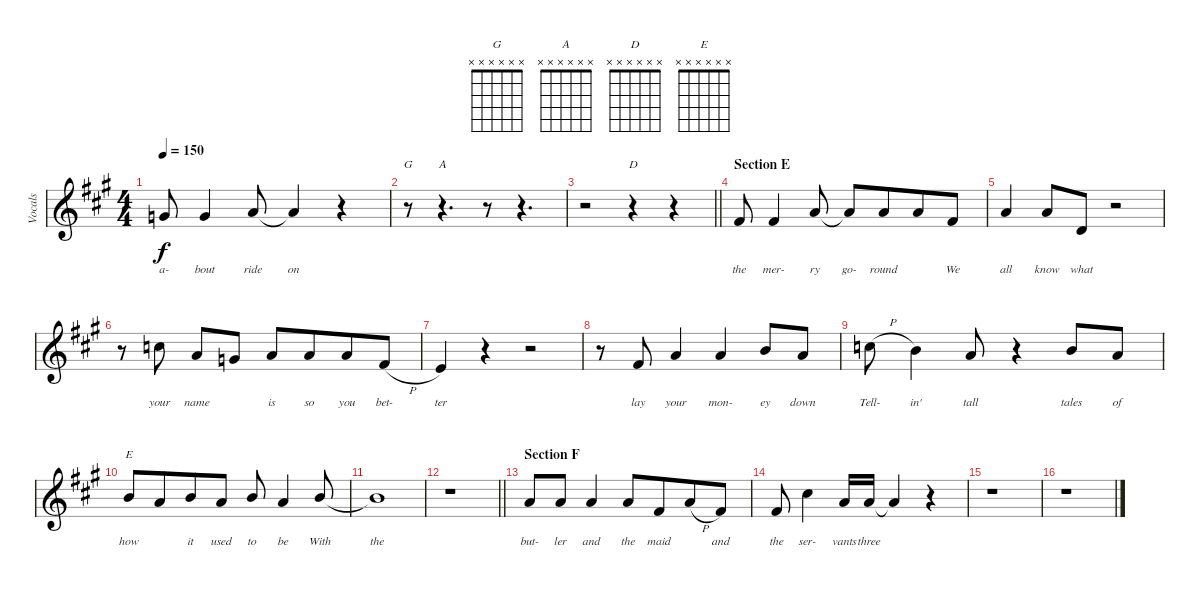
\track ("Vocals" "Vocals") {instrument voiceoohs}
\staff {score}
\tuning (E4 B3 G3 D3 A2 E2) {hide}
\chord ("G" x x x x x x)
\chord ("A" x x x x x x)
\chord ("D" x x x x x x)
\chord ("E" x x x x x x)
\ts (4 4)
\tempo 150
\clef g2
\ks a
3.1.8{lyrics (0 "a-") lyrics (1 "") lyrics (2 "") lyrics (3 "") lyrics (4 "") dy f} 3.1.4{lyrics (0 "bout") lyrics (1 "") lyrics (2 "") lyrics (3 "") lyrics (4 "")} 5.1.8{lyrics (0 "ride") lyrics (1 "") lyrics (2 "") lyrics (3 "") lyrics (4 "")} 5.1{t}.4{lyrics (0 "on") lyrics (1 "") lyrics (2 "") lyrics (3 "") lyrics (4 "")} r.4 |
r.8{ch "G"} r.4{d ch "A"} r.8 r.4{d} |
\barLineRight lightlight
r.2 r.4{ch "D"} r.4 |
\section ("" "Section E")
2.1.8{lyrics (0 "the") lyrics (1 "") lyrics (2 "") lyrics (3 "") lyrics (4 "")} 2.1.4{lyrics (0 "mer-") lyrics (1 "") lyrics (2 "") lyrics (3 "") lyrics (4 "")} 5.1.8{lyrics (0 "ry") lyrics (1 "") lyrics (2 "") lyrics (3 "") lyrics (4 "")} 5.1{t}.8{lyrics (0 "go-") lyrics (1 "") lyrics (2 "") lyrics (3 "") lyrics (4 "")} 5.1.8{lyrics (0 "round ") lyrics (1 "") lyrics (2 "") lyrics (3 "") lyrics (4 "") beam merge} 5.1.8{lyrics (0 "") lyrics (1 "") lyrics (2 "") lyrics (3 "") lyrics (4 "")} 2.1.8{lyrics (0 "We") lyrics (1 "") lyrics (2 "") lyrics (3 "") lyrics (4 "")} |
5.1.4{lyrics (0 "all") lyrics (1 "") lyrics (2 "") lyrics (3 "") lyrics (4 "")} 5.1.8{lyrics (0 "know") lyrics (1 "") lyrics (2 "") lyrics (3 "") lyrics (4 "")} 3.2.8{lyrics (0 "what") lyrics (1 "") lyrics (2 "") lyrics (3 "") lyrics (4 "")} r.2 |
r.8 8.1.8{lyrics (0 "your") lyrics (1 "") lyrics (2 "") lyrics (3 "") lyrics (4 "")} 5.1.8{lyrics (0 "name ") lyrics (1 "") lyrics (2 "") lyrics (3 "") lyrics (4 "")} 3.1.8{lyrics (0 "") lyrics (1 "") lyrics (2 "") lyrics (3 "") lyrics (4 "")} 5.1.8{lyrics (0 "is") lyrics (1 "") lyrics (2 "") lyrics (3 "") lyrics (4 "")} 5.1.8{lyrics (0 "so") lyrics (1 "") lyrics (2 "") lyrics (3 "") lyrics (4 "") beam merge} 5.1.8{lyrics (0 "you") lyrics (1 "") lyrics (2 "") lyrics (3 "") lyrics (4 "")} 2.1{h}.8{lyrics (0 "bet-") lyrics (1 "") lyrics (2 "") lyrics (3 "") lyrics (4 "")} |
0.1.4{lyrics (0 "ter") lyrics (1 "") lyrics (2 "") lyrics (3 "") lyrics (4 "")} r.4 r.2 |
r.8 7.2.8{lyrics (0 "lay") lyrics (1 "") lyrics (2 "") lyrics (3 "") lyrics (4 "")} 5.1.4{lyrics (0 "your") lyrics (1 "") lyrics (2 "") lyrics (3 "") lyrics (4 "")} 5.1.4{lyrics (0 "mon-") lyrics (1 "") lyrics (2 "") lyrics (3 "") lyrics (4 "")} 7.1.8{lyrics (0 "ey") lyrics (1 "") lyrics (2 "") lyrics (3 "") lyrics (4 "")} 5.1.8{lyrics (0 "down") lyrics (1 "") lyrics (2 "") lyrics (3 "") lyrics (4 "")} |
8.1{h}.8{lyrics (0 "Tell-") lyrics (1 "") lyrics (2 "") lyrics (3 "") lyrics (4 "")} 7.1.4{lyrics (0 "in'") lyrics (1 "") lyrics (2 "") lyrics (3 "") lyrics (4 "")} 5.1.8{lyrics (0 "tall") lyrics (1 "") lyrics (2 "") lyrics (3 "") lyrics (4 "")} r.4 7.1.8{lyrics (0 "tales") lyrics (1 "") lyrics (2 "") lyrics (3 "") lyrics (4 "")} 5.1.8{lyrics (0 "of") lyrics (1 "") lyrics (2 "") lyrics (3 "") lyrics (4 "")} |
7.1.8{ch "E" lyrics (0 "how ") lyrics (1 "") lyrics (2 "") lyrics (3 "") lyrics (4 "") beam Up} 5.1.8{lyrics (0 "") lyrics (1 "") lyrics (2 "") lyrics (3 "") lyrics (4 "") beam Up beam merge} 7.1.8{lyrics (0 "it") lyrics (1 "") lyrics (2 "") lyrics (3 "") lyrics (4 "") beam Up} 5.1.8{lyrics (0 "used") lyrics (1 "") lyrics (2 "") lyrics (3 "") lyrics (4 "") beam Up} 7.1.8{lyrics (0 "to") lyrics (1 "") lyrics (2 "") lyrics (3 "") lyrics (4 "") beam Up} 5.1.4{lyrics (0 "be") lyrics (1 "") lyrics (2 "") lyrics (3 "") lyrics (4 "") beam Up} 7.1.8{lyrics (0 "With") lyrics (1 "") lyrics (2 "") lyrics (3 "") lyrics (4 "") beam Up} |
7.1{t}.1{lyrics (0 "the") lyrics (1 "") lyrics (2 "") lyrics (3 "") lyrics (4 "")} |
\barLineRight lightlight
r.1 |
\section ("" "Section F")
10.2.8{lyrics (0 "but-") lyrics (1 "") lyrics (2 "") lyrics (3 "") lyrics (4 "")} 5.1.8{lyrics (0 "ler") lyrics (1 "") lyrics (2 "") lyrics (3 "") lyrics (4 "")} 5.1.4{lyrics (0 "and") lyrics (1 "") lyrics (2 "") lyrics (3 "") lyrics (4 "")} 5.1.8{lyrics (0 "the") lyrics (1 "") lyrics (2 "") lyrics (3 "") lyrics (4 "")} 2.1.8{lyrics (0 "maid ") lyrics (1 "") lyrics (2 "") lyrics (3 "") lyrics (4 "") beam merge} 5.1{h}.8{lyrics (0 "") lyrics (1 "") lyrics (2 "") lyrics (3 "") lyrics (4 "")} 2.1.8{lyrics (0 "and") lyrics (1 "") lyrics (2 "") lyrics (3 "") lyrics (4 "")} |
2.1.8{lyrics (0 "the") lyrics (1 "") lyrics (2 "") lyrics (3 "") lyrics (4 "")} 9.1.4{lyrics (0 "ser-") lyrics (1 "") lyrics (2 "") lyrics (3 "") lyrics (4 "")} 5.1.16{lyrics (0 "vants") lyrics (1 "") lyrics (2 "") lyrics (3 "") lyrics (4 "")} 5.1.16{lyrics (0 "three ") lyrics (1 "") lyrics (2 "") lyrics (3 "") lyrics (4 "")} 5.1{t}.4{lyrics (0 "") lyrics (1 "") lyrics (2 "") lyrics (3 "") lyrics (4 "")} r.4 |
r.1 |
r.1
